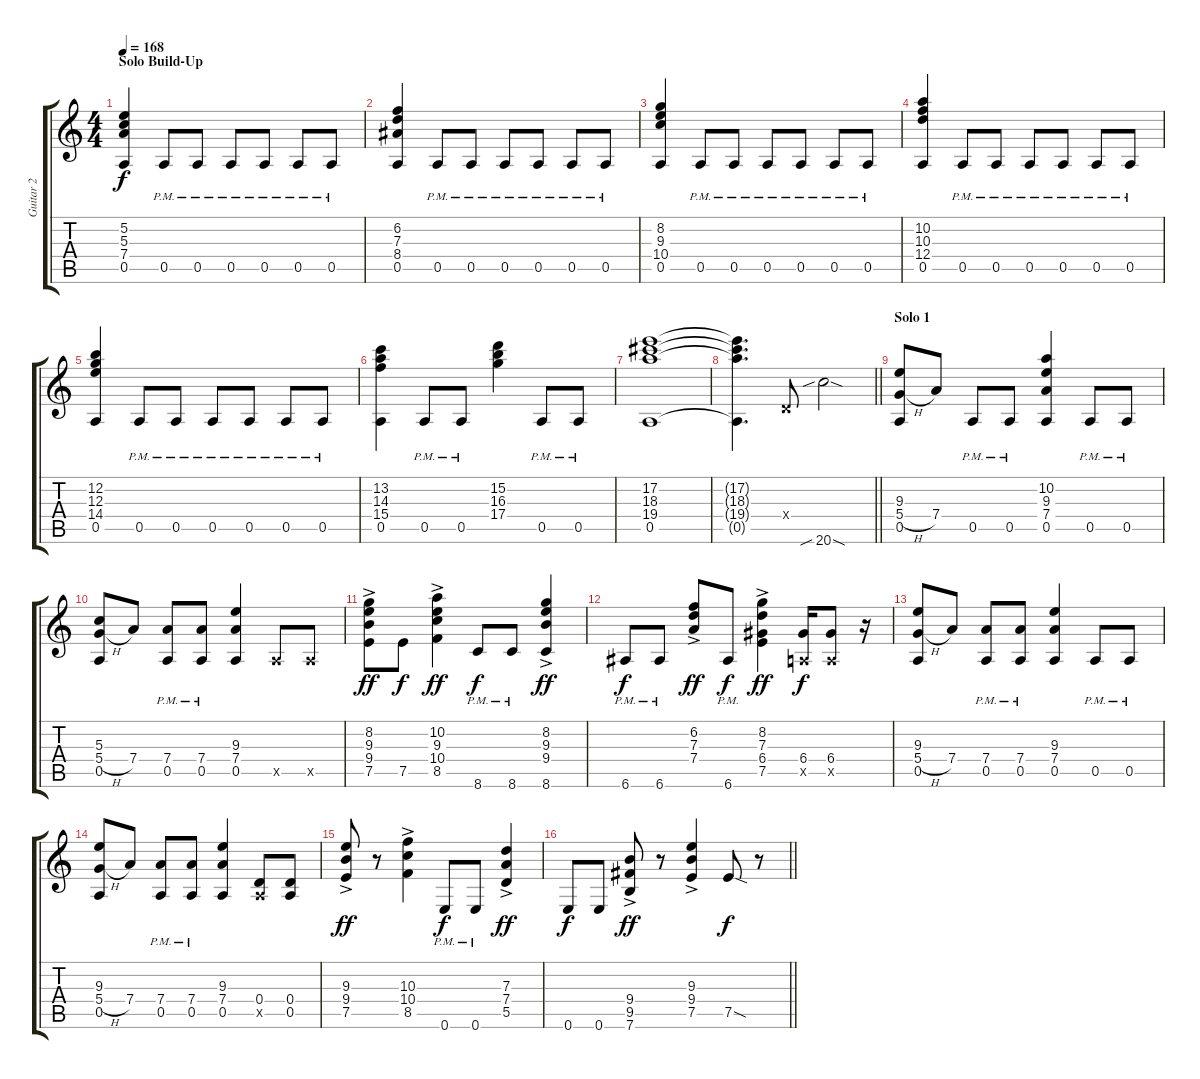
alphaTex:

\track ("Guitar 2" "Guitar 2") {instrument distortionguitar}
\staff {score tabs}
\tuning (E4 B3 G3 D3 A2 E2) {hide}
\ts (4 4)
\section ("" "Solo Build-Up")
\tempo 168
\clef g2
\ks c
(5.2 5.3 7.4 0.5).4{dy f} 0.5{pm}.8 0.5{pm}.8 0.5{pm}.8 0.5{pm}.8 0.5{pm}.8 0.5{pm}.8 |
(6.2 7.3 8.4 0.5).4 0.5{pm}.8 0.5{pm}.8 0.5{pm}.8 0.5{pm}.8 0.5{pm}.8 0.5{pm}.8 |
(8.2 9.3 10.4 0.5).4 0.5{pm}.8 0.5{pm}.8 0.5{pm}.8 0.5{pm}.8 0.5{pm}.8 0.5{pm}.8 |
(10.2 10.3 12.4 0.5).4 0.5{pm}.8 0.5{pm}.8 0.5{pm}.8 0.5{pm}.8 0.5{pm}.8 0.5{pm}.8 |
(12.2 12.3 14.4 0.5).4 0.5{pm}.8 0.5{pm}.8 0.5{pm}.8 0.5{pm}.8 0.5{pm}.8 0.5{pm}.8 |
(13.2 14.3 15.4 0.5).4 0.5{pm}.8 0.5{pm}.8 (15.2 16.3 17.4).4 0.5{pm}.8 0.5{pm}.8 |
(17.2 18.3 19.4 0.5).1 |
\barLineRight lightlight
(17.2{t} 18.3{t} 19.4{t} 0.5{t}).4{d} 0.4{x}.8 20.6{sib sod}.2 |
\section ("" "Solo 1")
(9.3 5.4{h} 0.5).8 7.4.8 0.5{pm}.8 0.5{pm}.8 (10.2 9.3 7.4 0.5).4 0.5{pm}.8 0.5{pm}.8 |
(5.3 5.4{h} 0.5).8 7.4.8 (7.4{pm} 0.5{pm}).8 (7.4{pm} 0.5{pm}).8 (9.3 7.4 0.5).4 0.5{x}.8 0.5{x}.8 |
(8.2{ac} 9.3 9.4 7.5).8{dy ff} 7.5.8{dy f} (10.2{ac} 9.3 10.4 8.5).4{dy ff} 8.6{pm}.8{dy f} 8.6{pm}.8 (8.2 9.3 9.4 8.6{ac}).4{dy ff} |
6.6{pm}.8{dy f} 6.6{pm}.8 (6.2 7.3 7.4{ac}).8{dy ff} 6.6{pm}.8{dy f} (8.2{ac} 7.3 6.4 7.5).4{dy ff} (6.4 0.5{x}).16{dy f} (6.4 0.5{x}).8 r.16 |
(9.3 5.4{h} 0.5).8 7.4.8 (7.4 0.5{pm}).8 (7.4 0.5{pm}).8 (9.3 7.4 0.5).4 0.5{pm}.8 0.5{pm}.8 |
(9.3 5.4{h} 0.5).8 7.4.8 (7.4{pm} 0.5{pm}).8 (7.4{pm} 0.5{pm}).8 (9.3 7.4 0.5).4 (0.4 0.5{x}).8 (0.4 0.5).8 |
(9.3 9.4 7.5{ac}).8{dy ff} r.8 (10.3{ac} 10.4 8.5).4 0.6{pm}.8{dy f} 0.6{pm}.8 (7.3 7.4 5.5{ac}).4{dy ff} |
\barLineRight lightlight
0.6.8{dy f} 0.6.8 (9.4 9.5 7.6{ac}).8{dy ff} r.8 (9.3 9.4 7.5{ac}).4 7.5{sod}.8{dy f} r.8
